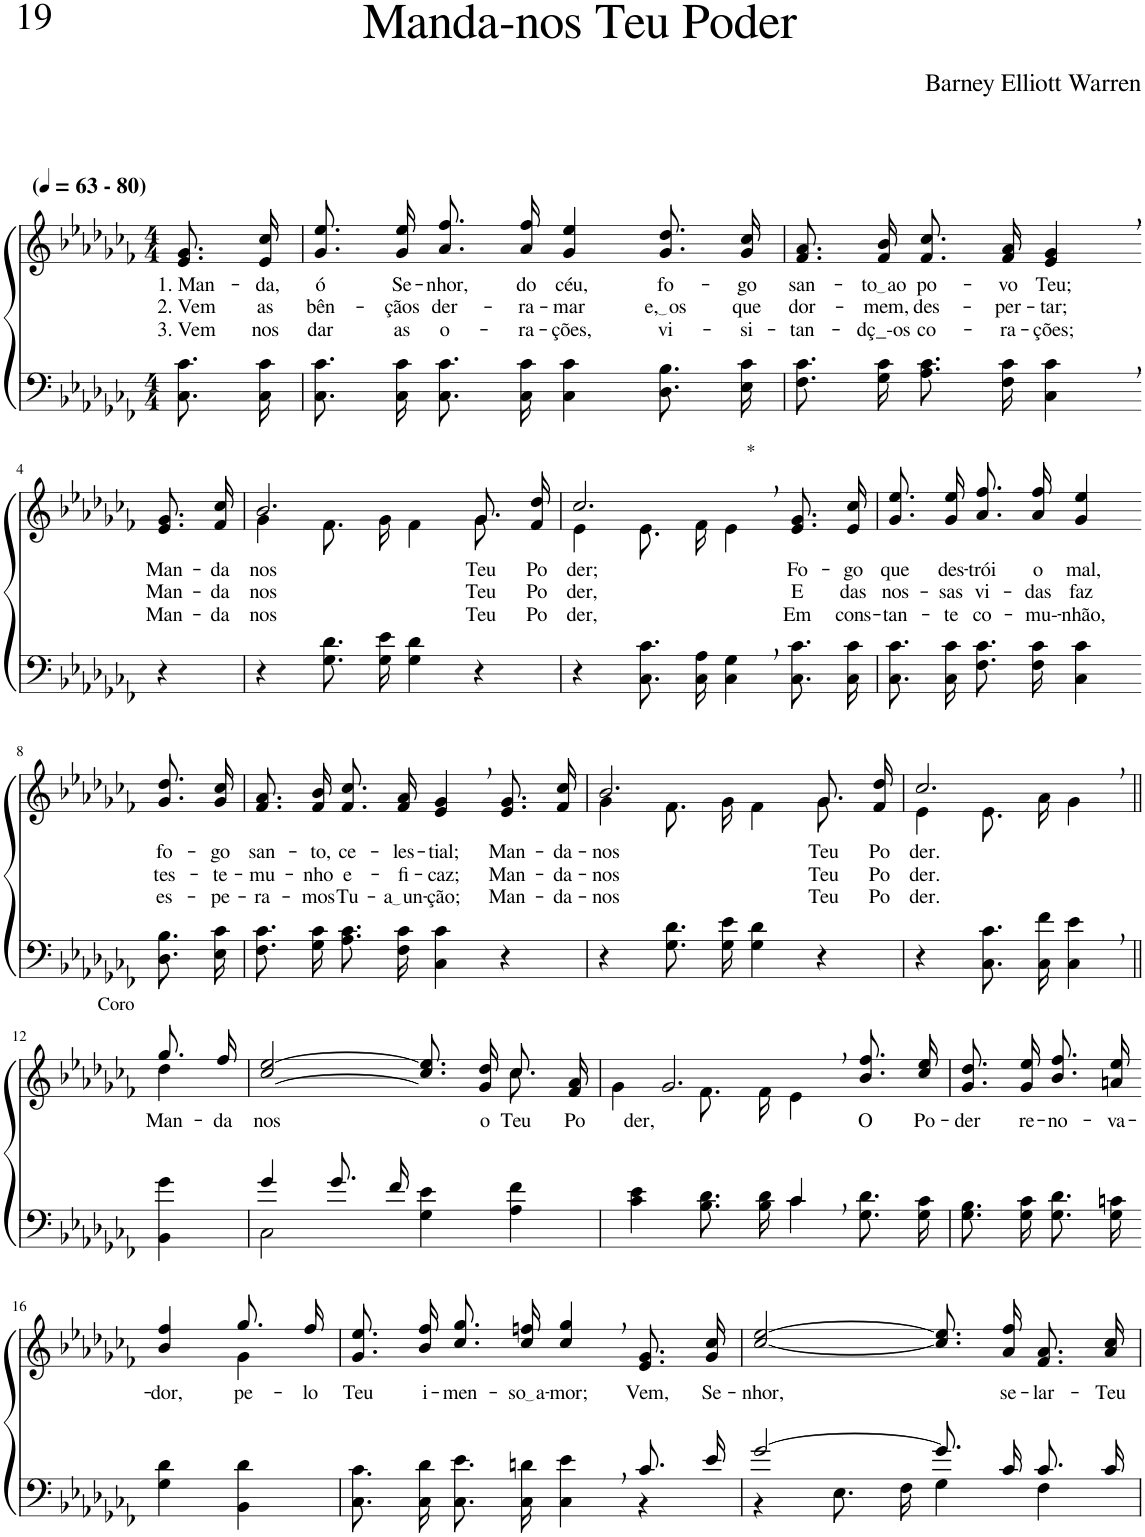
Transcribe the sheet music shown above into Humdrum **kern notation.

**kern	**kern	**text	**text	**text
*part2	*part1	*part1	*part1	*part1
*staff2	*staff1	*staff1	*staff1	*staff1
*I"Parte III e IV	*I"Parte I e II	*	*	*
*clefF4	*clefG2	*	*	*
*Trd2c3	*Trd2c3	*	*	*
*k[b-e-a-d-g-c-f-]	*k[b-e-a-d-g-c-f-]	*	*	*
*M4/4	*M4/4	*	*	*
*MM63	*MM63	*	*	*
=1	=1	=1	=1	=1
!	!LO:TX:a:B:t=(	!	!	!
!	!LO:TX:a:B:t=- 80)	!	!	!
!	!	!LO:LY:b	!LO:LY:b	!LO:LY:b
8.C-\ 8.c-\L	8.e-/ 8.g-/L	1. Man-	2. Vem	3. Vem
!	!	!LO:LY:b	!LO:LY:b	!LO:LY:b
16C-\ 16c-\Jk	16e-/ 16cc-/Jk	-da,	as	nos
=2	=2	=2	=2	=2
!	!	!LO:LY:b	!LO:LY:b	!LO:LY:b
8.C-\ 8.c-\L	8.g-\ 8.ee-\L	ó	bên-	dar
!	!	!LO:LY:b	!LO:LY:b	!LO:LY:b
16C-\ 16c-\Jk	16g-\ 16ee-\Jk	Se-	-çãos	as
!	!	!LO:LY:b	!LO:LY:b	!LO:LY:b
8.C-\ 8.c-\L	8.a-\ 8.ff-\L	-nhor,	der-	o-
!	!	!LO:LY:b	!LO:LY:b	!LO:LY:b
16C-\ 16c-\Jk	16a-\ 16ff-\Jk	do	-ra-	-ra-
!	!	!LO:LY:b	!LO:LY:b	!LO:LY:b
4C-\ 4c-\	4g-/ 4ee-/	céu,	-mar	-ções,
!	!	!LO:LY:b	!LO:LY:b	!LO:LY:b
8.D-\ 8.B-\L	8.g-/ 8.dd-/L	fo-	e, os	vi-
!	!	!LO:LY:b	!LO:LY:b	!LO:LY:b
16E-\ 16c-\Jk	16g-/ 16cc-/Jk	-go	que	-si-
=3	=3	=3	=3	=3
!	!	!LO:LY:b	!LO:LY:b	!LO:LY:b
8.F-\ 8.c-\L	8.f-/ 8.a-/L	san-	dor-	-tan-
!	!	!LO:LY:b	!LO:LY:b	!LO:LY:b
16G-\ 16c-\Jk	16f-/ 16b-/Jk	to ao	-mem,	-dç_-os
!	!	!LO:LY:b	!LO:LY:b	!LO:LY:b
8.A-\ 8.c-\L	8.f-/ 8.cc-/L	po-	des-	co-
!	!	!LO:LY:b	!LO:LY:b	!LO:LY:b
16F-\ 16c-\Jk	16f-/ 16a-/Jk	-vo	-per-	-ra-
!	!	!LO:LY:b	!LO:LY:b	!LO:LY:b
4C-\, 4c-\,	4e-/, 4g-/,	Teu;	-tar;	-ções;
!!LO:LB:g=z
=4-	=4-	=4-	=4-	=4-
!	!	!LO:LY:b	!LO:LY:b	!LO:LY:b
4r	8.e-/ 8.g-/L	Man-	Man-	Man-
!	!	!LO:LY:b	!LO:LY:b	!LO:LY:b
.	16f-/ 16cc-/Jk	-da-	-da-	-da-
=5	=5	=5	=5	=5
*	*^	*	*	*
!	!	!	!LO:LY:b	!LO:LY:b	!LO:LY:b
4r	2.b-/	4g-\	-nos	-nos	-nos
8.G-\ 8.d-\L	.	8.f-\	.	.	.
16G-\ 16e-\Jk	.	16g-\	.	.	.
4G-\ 4d-\	.	4f-\	.	.	.
!	!	!	!LO:LY:b	!LO:LY:b	!LO:LY:b
4r	8.g-\L	8.g-\	Teu	Teu	Teu
!	!	!	!LO:LY:b	!LO:LY:b	!LO:LY:b
.	16f-\ 16dd-\Jk	16ryy	Po-	Po-	Po-
=6	=6	=6	=6	=6	=6
!	!	!	!LO:LY:b	!LO:LY:b	!LO:LY:b
4r	2.cc-,/	4e-\	-der;	-der,	-der,
8.C-\ 8.c-\L	.	8.e-\L	.	.	.
16C-\ 16A-\Jk	.	16f-\Jk	.	.	.
!	!	!LO:TX:a:t=*	!	!	!
4C-\, 4G-\,	.	4e-\	.	.	.
!	!	!	!LO:LY:b	!LO:LY:b	!LO:LY:b
8.C-\ 8.c-\L	8.e-/ 8.g-/L	4ryy	Fo-	-E	-Em
!	!	!	!LO:LY:b	!LO:LY:b	!LO:LY:b
16C-\ 16c-\Jk	16e-/ 16cc-/Jk	.	-go	das	cons-
*	*v	*v	*	*	*
=7	=7	=7	=7	=7
!	!	!LO:LY:b	!LO:LY:b	!LO:LY:b
8.C-\ 8.c-\L	8.g-\ 8.ee-\L	que	nos-	-tan-
!	!	!LO:LY:b	!LO:LY:b	!LO:LY:b
16C-\ 16c-\Jk	16g-\ 16ee-\Jk	des-	-sas	-te
!	!	!LO:LY:b	!LO:LY:b	!LO:LY:b
8.F-\ 8.c-\L	8.a-\ 8.ff-\L	-trói	vi-	co-
!	!	!LO:LY:b	!LO:LY:b	!LO:LY:b
16F-\ 16c-\Jk	16a-\ 16ff-\Jk	o	-das	-mu--
!	!	!LO:LY:b	!LO:LY:b	!LO:LY:b
4C-\ 4c-\	4g-/ 4ee-/	mal,	faz	-nhão,
!!LO:LB:g=z
=8-	=8-	=8-	=8-	=8-
!	!	!LO:LY:b	!LO:LY:b	!LO:LY:b
8.D-\ 8.B-\L	8.g-/ 8.dd-/L	fo-	tes-	es-
!	!	!LO:LY:b	!LO:LY:b	!LO:LY:b
16E-\ 16c-\Jk	16g-/ 16cc-/Jk	-go	-te-	-pe-
=9	=9	=9	=9	=9
!	!	!LO:LY:b	!LO:LY:b	!LO:LY:b
8.F-\ 8.c-\L	8.f-/ 8.a-/L	san-	-mu-	-ra-
!	!	!LO:LY:b	!LO:LY:b	!LO:LY:b
16G-\ 16c-\Jk	16f-/ 16b-/Jk	-to,	-nho	-mos
!	!	!LO:LY:b	!LO:LY:b	!LO:LY:b
8.A-\ 8.c-\L	8.f-/ 8.cc-/L	ce-	e-	Tu-
!	!	!LO:LY:b	!LO:LY:b	!LO:LY:b
16F-\ 16c-\Jk	16f-/ 16a-/Jk	-les-	-fi-	a un
!	!	!LO:LY:b	!LO:LY:b	!LO:LY:b
4C-\ 4c-\	4e-/, 4g-/,	-tial;	-caz;	-ção;
!	!	!LO:LY:b	!LO:LY:b	!LO:LY:b
4r	8.e-/ 8.g-/L	Man-	Man-	Man-
!	!	!LO:LY:b	!LO:LY:b	!LO:LY:b
.	16f-/ 16cc-/Jk	-da-	-da-	-da-
=10	=10	=10	=10	=10
!	!	!LO:LY:b	!LO:LY:b	!LO:LY:b
*	*^	*	*	*
4r	2.b-/	4g-\	-nos	-nos	-nos
8.G-\ 8.d-\L	.	8.f-\	.	.	.
16G-\ 16e-\Jk	.	16g-\	.	.	.
4G-\ 4d-\	.	4f-\	.	.	.
!	!	!	!LO:LY:b	!LO:LY:b	!LO:LY:b
4r	8.g-\L	8.g-\	Teu	Teu	Teu
!	!	!	!LO:LY:b	!LO:LY:b	!LO:LY:b
.	16f-\ 16dd-\Jk	16ryy	Po-	Po-	Po-
=11	=11	=11	=11	=11	=11
!	!	!	!LO:LY:b	!LO:LY:b	!LO:LY:b
4r	2.cc-,/	4e-\	-der.	der.	-der.
8.C-\ 8.c-\L	.	8.e-\L	.	.	.
16C-\ 16f-\Jk	.	16a-\Jk	.	.	.
4C-\, 4e-\,	.	4g-\	.	.	.
!!LO:LB:g=z	!!
=12||	=12||	=12||	=12||	=12||	=12||
!	!LO:TX:a:t=Coro	!	!	!	!
!	!	!	!LO:LY:b	!	!
4BB-\ 4g-\	8.gg-/L	4dd-\	Man-	.	.
!	!	!	!LO:LY:b	!	!
.	16ff-/Jk	.	-da-	.	.
=13	=13	=13	=13	=13	=13
*^	*	*	*	*	*
!	!	!	!	!LO:LY:b	!	!
4g-/	2C-\	2.ryy	[2cc-/ [2ee-/	-nos	.	.
8.g-/L	.	.	.	.	.	.
16f-/Jk	.	.	.	.	.	.
2ryy	4G-\ 4e-\	.	8.cc-]\ 8.ee-]\L	.	.	.
!	!	!	!	!LO:LY:b	!	!
.	.	.	16g-\ 16dd-\Jk	o	.	.
!	!	!	!	!LO:LY:b	!	!
.	4A-\ 4f-\	8.cc-\	8.cc-\L	-Teu	.	.
!	!	!	!	!LO:LY:b	!	!
.	.	16ryy	16f-\ 16a-\Jk	Po-	.	.
=14	=14	=14	=14	=14	=14	=14
!	!	!	!	!LO:LY:b	!	!
2ryy	4c-\ 4e-\	2.g-,/	4g-\	-der,	.	.
.	8.B-\ 8.d-\L	.	8.f-\L	.	.	.
.	16B-\ 16d-\Jk	.	16f-\Jk	.	.	.
4c-,/	4c-\	.	4e-\	.	.	.
!	!	!	!	!LO:LY:b	!	!
4ryy	8.G-\ 8.d-\L	8.b-\ 8.ff-\L	4ryy	O	.	.
!	!	!	!	!LO:LY:b	!	!
.	16G-\ 16c-\Jk	16cc-\ 16ee-\Jk	.	Po-	.	.
*	*	*v	*v	*	*	*
=15	=15	=15	=15	=15	=15
!	!	!	!LO:LY:b	!	!
*v	*v	*	*	*	*
8.G-\ 8.B-\L	8.g-\ 8.dd-\L	-der	.	.
!	!	!LO:LY:b	!	!
16G-\ 16c-\Jk	16g-\ 16ee-\Jk	re-	.	.
!	!	!LO:LY:b	!	!
8.G-\ 8.d-\L	8.b-\ 8.ff-\L	-no-	.	.
!	!	!LO:LY:b	!	!
16G-\ 16cn\Jk	16an\ 16ee-\Jk	-va-	.	.
!!LO:LB:g=z
=16-	=16-	=16-	=16-	=16-
!	!	!LO:LY:b	!	!
*	*^	*	*	*
4G-\ 4d-\	4b-/ 4ff-/	4ryy	-dor,	.	.
!	!	!	!LO:LY:b	!	!
4BB-\ 4d-\	8.gg-/L	4g-\	pe-	.	.
!	!	!	!LO:LY:b	!	!
.	16ff-/Jk	.	-lo	.	.
*	*v	*v	*	*	*
=17	=17	=17	=17	=17
*^	*	*	*	*
!	!	!	!LO:LY:b	!	!
2.ryy	8.C-\ 8.c-\L	8.g-\ 8.ee-\L	Teu	.	.
!	!	!	!LO:LY:b	!	!
.	16C-\ 16d-\Jk	16b-\ 16ff-\Jk	i-	.	.
!	!	!	!LO:LY:b	!	!
.	8.C-\ 8.e-\L	8.cc-\ 8.gg-\L	-men-	.	.
!	!	!	!LO:LY:b	!	!
.	16C-\ 16dn\Jk	16cc-\ 16ffn\Jk	so a	.	.
!	!	!	!LO:LY:b	!	!
.	4C-\ 4e-\	4cc-/, 4gg-/,	-mor;	.	.
!	!	!	!LO:LY:b	!	!
8.c-/L	4r	8.e-/ 8.g-/L	Vem,	.	.
!	!	!	!LO:LY:b	!	!
16e-/Jk	.	16g-/ 16cc-/Jk	Se-	.	.
=18	=18	=18	=18	=18	=18
!	!	!	!LO:LY:b	!	!
[2g-/	4r	[2cc-/ [2ee-/	-nhor,	.	.
.	8.E-\L	.	.	.	.
.	16F-\Jk	.	.	.	.
8.g-/L]	4G-\	8.cc-]\ 8.ee-]\L	.	.	.
!	!	!	!LO:LY:b	!	!
16c-/Jk	.	16a-\ 16ff-\Jk	se-	.	.
!	!	!	!LO:LY:b	!	!
8.c-/L	4F-\	8.f-/ 8.a-/L	-lar-	.	.
!	!	!	!LO:LY:b	!	!
16c-/Jk	.	16a-/ 16cc-/Jk	-Teu	.	.
*v	*v	*	*	*	*
=	=	=	=	=
*-	*-	*-	*-	*-
